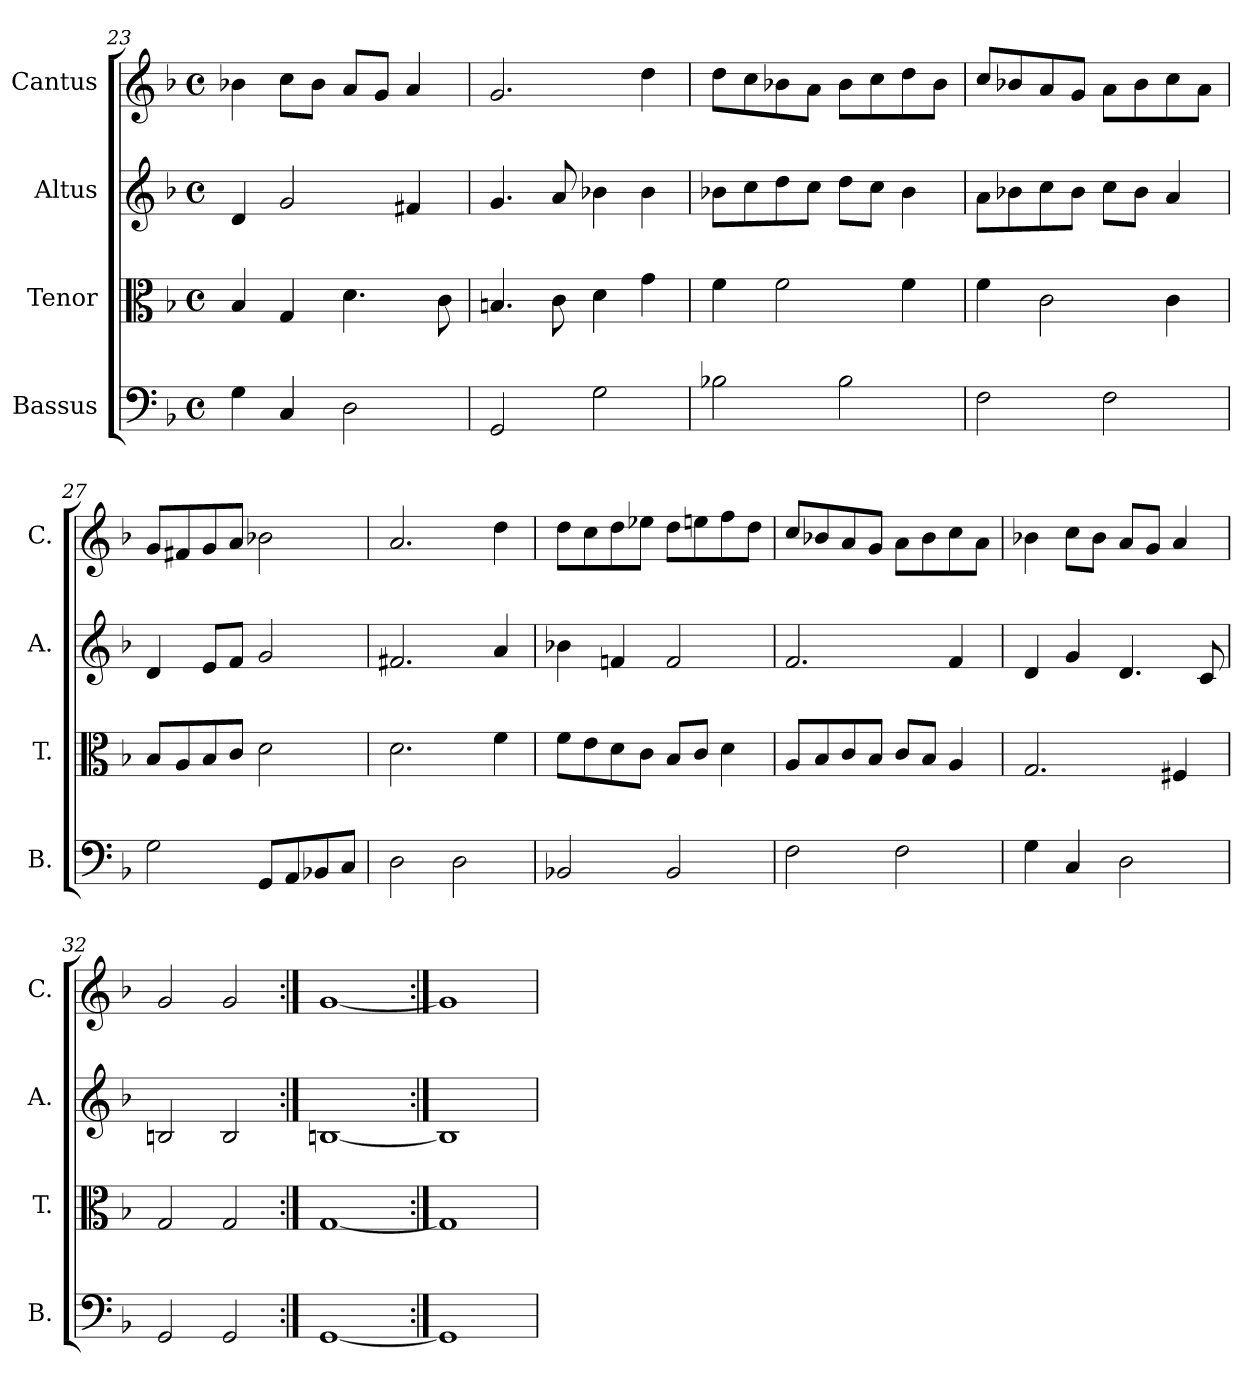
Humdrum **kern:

**kern	**kern	**kern	**kern
*part4	*part3	*part2	*part1
*staff4	*staff3	*staff2	*staff1
*I"Bassus	*I"Tenor	*I"Altus	*I"Cantus
*I'B.	*I'T.	*I'A.	*I'C.
*clefF4	*clefC3	*clefG2	*clefG2
*k[b-]	*k[b-]	*k[b-]	*k[b-]
*F:	*	*F:	*F:
*M4/4	*M4/4	*M4/4	*M4/4
*met(c)	*met(c)	*met(c)	*met(c)
=23	=23	=23	=23
4G\	4B-/	4d/	4b-X\
4C/	4G/	2g/	8cc\L
.	.	.	8b-\J
2D\	4.d\	.	8a/L
.	.	.	8g/J
.	.	4f#X/	4a/
.	8c\	.	.
=24	=24	=24	=24
2GG/	4.Bn/	4.g/	2.g/
.	8c\	8a/	.
2G\	4d\	4b-X\	.
.	4g\	4b-\	4dd\
=25	=25	=25	=25
2B-X\	4f\	8b-X\L	8dd\L
.	.	8cc\	8cc\
.	2f\	8dd\	8b-X\
.	.	8cc\J	8a\J
2B-\	.	8dd\L	8b-\L
.	.	8cc\J	8cc\
.	4f\	4b-\	8dd\
.	.	.	8b-\J
=26	=26	=26	=26
2F\	4f\	8a\L	8cc/L
.	.	8b-X\	8b-X/
.	2c\	8cc\	8a/
.	.	8b-\J	8g/J
2F\	.	8cc\L	8a\L
.	.	8b-\J	8b-\
.	4c\	4a/	8cc\
.	.	.	8a\J
!!LO:LB:g=z
=27	=27	=27	=27
2G\	8B-/L	4d/	8g/L
.	8A/	.	8f#X/
.	8B-/	8e/L	8g/
.	8c/J	8f/J	8a/J
8GG/L	2d\	2g/	2b-X\
8AA/	.	.	.
8BB-X/	.	.	.
8C/J	.	.	.
=28	=28	=28	=28
2D\	2.d\	2.f#X/	2.a/
2D\	.	.	.
.	4f\	4a/	4dd\
=29	=29	=29	=29
2BB-X/	8f\L	4b-X\	8dd\L
.	8e\	.	8cc\
.	8d\	4fn/	8dd\
.	8c\J	.	8ee-X\J
2BB-/	8B-/L	2f/	8dd\L
.	8c/J	.	8een\
.	4d\	.	8ff\
.	.	.	8dd\J
=30	=30	=30	=30
2F\	8A/L	2.f/	8cc/L
.	8B-/	.	8b-X/
.	8c/	.	8a/
.	8B-/J	.	8g/J
2F\	8c/L	.	8a\L
.	8B-/J	.	8b-\
.	4A/	4f/	8cc\
.	.	.	8a\J
=31	=31	=31	=31
4G\	2.G/	4d/	4b-X\
4C/	.	4g/	8cc\L
.	.	.	8b-\J
2D\	.	4.d/	8a/L
.	.	.	8g/J
.	4F#X/	.	4a/
.	.	8c/	.
=32	=32	=32	=32
2GG/	2G/	2Bn/	2g/
2GG/	2G/	2B/	2g/
=33:|!	=33:|!	=33:|!	=33:|!
[1GG	[1G	[1Bn	[1g
=34:|!	=34:|!	=34:|!	=34:|!
1GG]	1G]	1B]	1g]
=	=	=	=
*-	*-	*-	*-
